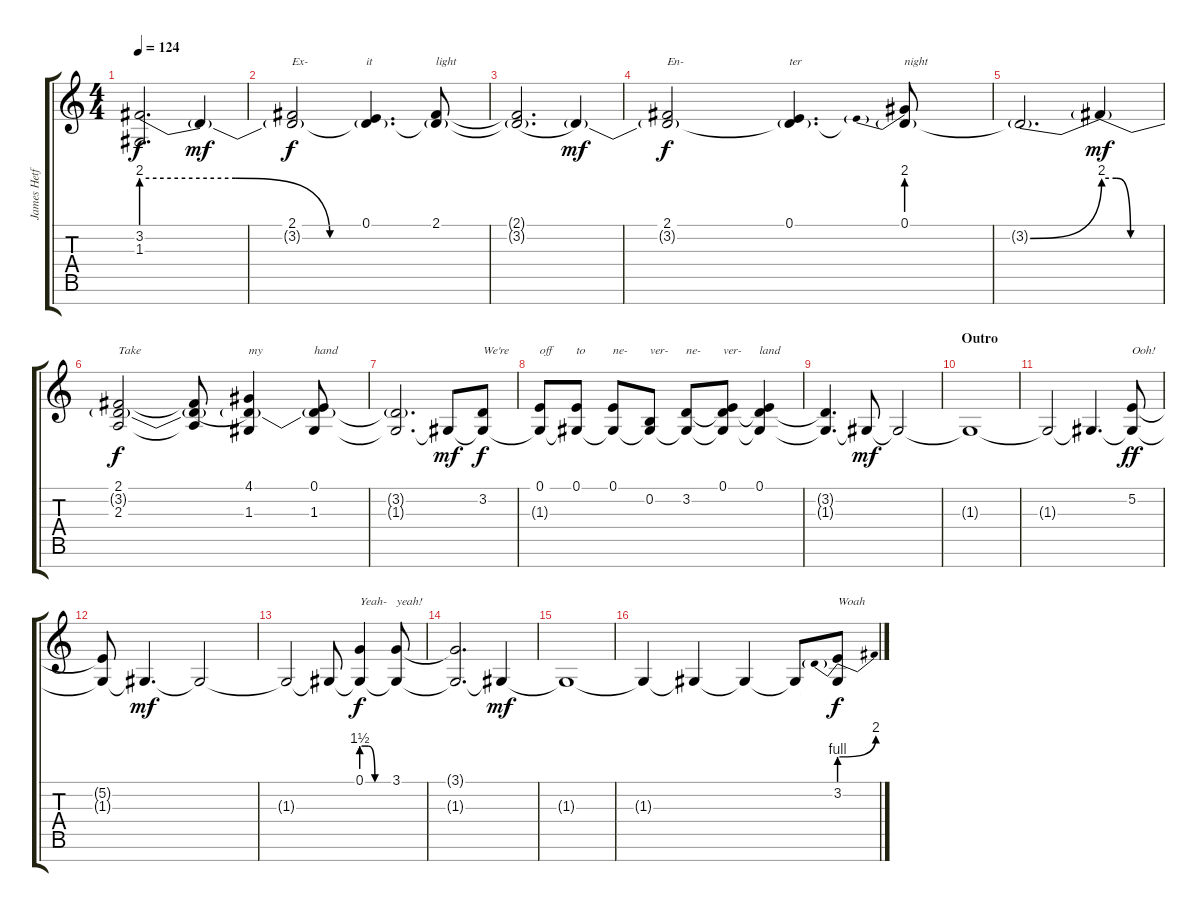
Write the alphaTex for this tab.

\track ("James Hetfield (Vocals)" "James Hetf") {instrument baritonesax}
\staff {score tabs}
\tuning (E4 B3 G3 D3 A2 E2 B1) {hide}
\ts (4 4)
\tempo 124
\clef g2
\ks c
(3.2{be (custom 0 8 15 8 30 0 60 0) t} 1.3{t}).2{d dy f} 3.2{t}.4{dy mf} |
(2.1 3.2{t}).2{txt "Ex-" dy f} (0.1 3.2{t}).4{d txt "it"} (2.1 3.2{t}).8{txt "light"} |
(2.1{t} 3.2{be (hold 0 0 60 0) t}).2{d} 3.2{t}.4{dy mf} |
(2.1 3.2{t}).2{txt "En-" dy f} (0.1 3.2{t}).4{d txt "ter"} (0.1{be (prebend 0 8 60 8)} 3.2{t}).8{txt "night"} |
3.2{be (bend 0 0 60 8) t}.2{d} 3.2{be (custom 0 8 15 8 30 0 60 0) t}.4{dy mf} |
(2.1 3.2{t} 2.3).2{txt "Take" dy f} (2.1{t} 3.2{be (hold 0 0 60 0) t} 2.3{t}).8 (4.1 3.2{t} 1.3).4{txt "my"} (0.1 3.2{t} 1.3).8{txt "hand"} |
(3.2{be (hold 0 0 60 0) t} 1.3{t}).2{d} 1.3{t}.8{dy mf} (3.2 1.3{t}).8{txt "We're" dy f} |
(0.1 1.3{t}).8{txt "off"} (0.1 1.3{t}).8{txt "to"} (0.1 1.3{t}).8{txt "ne-"} (0.2 1.3{t}).8{txt "ver-"} (3.2 1.3{t}).8{txt "ne-"} (0.1 3.2{t} 1.3{t}).8{txt "ver-"} (0.1 3.2{t} 1.3{t}).4{txt "land"} |
(3.2{t} 1.3{t}).4{d} 1.3{t}.8{dy mf} 1.3{t}.2 |
\section ("" "Outro")
1.3{t}.1 |
1.3{t}.2 1.3{t}.4{d} (5.2 1.3{t}).8{txt "Ooh!" dy ff} |
(5.2{t} 1.3{t}).8 1.3{t}.4{d dy mf} 1.3{t}.2 |
1.3{t}.2 1.3{t}.8 (0.1{be (custom 0 6 15 6 30 0 60 0)} 1.3{t}).4{txt "Yeah-" dy f} (3.1 1.3{t}).8{txt "yeah!"} |
(3.1{t} 1.3{t}).2{d} 1.3{t}.4{dy mf} |
1.3{t}.1 |
1.3{t}.4 1.3{t}.4 1.3{t}.4 1.3{t}.8 (3.2{be (prebendbend 0 4 60 8)} 1.3{t}).8{txt "Woah" dy f}
